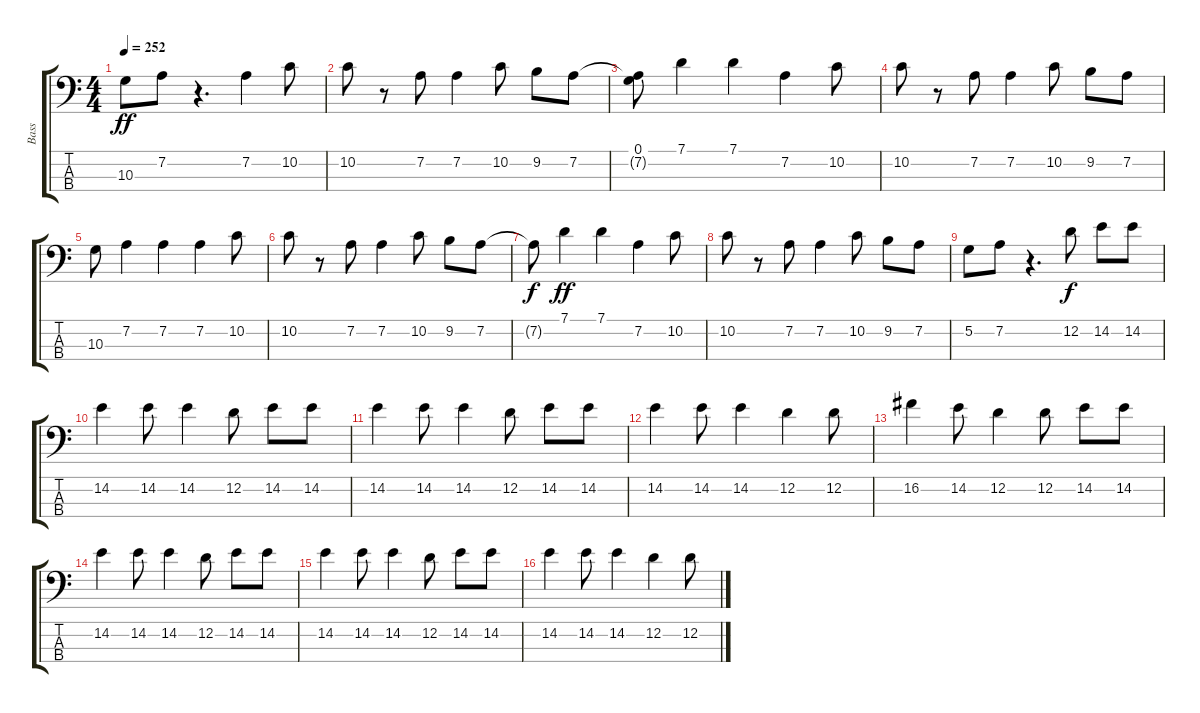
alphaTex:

\track ("Bass" "Bass") {instrument electricbassfinger}
\staff {score tabs}
\tuning (G2 D2 A1 E1) {hide}
\ts (4 4)
\tempo 252
\clef f4
\ks c
10.3.8{dy ff} 7.2.8 r.4{d} 7.2.4 10.2.8 |
10.2.8 r.8 7.2.8 7.2.4 10.2.8 9.2.8 7.2.8 |
(0.1 7.2{t}).8 7.1.4 7.1.4 7.2.4 10.2.8 |
10.2.8 r.8 7.2.8 7.2.4 10.2.8 9.2.8 7.2.8 |
10.3.8 7.2.4 7.2.4 7.2.4 10.2.8 |
10.2.8 r.8 7.2.8 7.2.4 10.2.8 9.2.8 7.2.8 |
7.2{t}.8{dy f} 7.1.4{dy ff} 7.1.4 7.2.4 10.2.8 |
10.2.8 r.8 7.2.8 7.2.4 10.2.8 9.2.8 7.2.8 |
5.2.8 7.2.8 r.4{d} 12.2.8{dy f} 14.2.8 14.2.8 |
14.2.4 14.2.8 14.2.4 12.2.8 14.2.8 14.2.8 |
14.2.4 14.2.8 14.2.4 12.2.8 14.2.8 14.2.8 |
14.2.4 14.2.8 14.2.4 12.2.4 12.2.8 |
16.2.4 14.2.8 12.2.4 12.2.8 14.2.8 14.2.8 |
14.2.4 14.2.8 14.2.4 12.2.8 14.2.8 14.2.8 |
14.2.4 14.2.8 14.2.4 12.2.8 14.2.8 14.2.8 |
14.2.4 14.2.8 14.2.4 12.2.4 12.2.8
